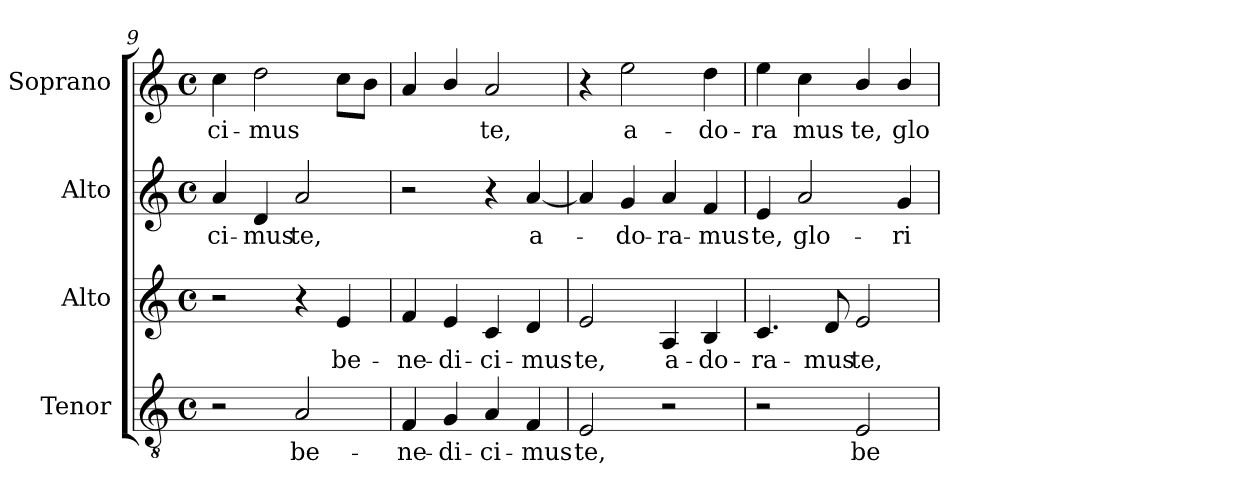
**kern	**text	**kern	**text	**kern	**text	**kern	**text
*part4	*part4	*part3	*part3	*part2	*part2	*part1	*part1
*staff4	*staff4	*staff3	*staff3	*staff2	*staff2	*staff1	*staff1
*I"Tenor	*	*I"Alto	*	*I"Alto	*	*I"Soprano	*
*I'T.	*	*I'A.	*	*I'A.	*	*I'S.	*
*clefGv2	*	*clefG2	*	*clefG2	*	*clefG2	*
*ITrd7c12	*	*	*	*	*	*	*
*k[]	*	*k[]	*	*k[]	*	*k[]	*
*C:	*	*C:	*	*C:	*	*C:	*
*M4/4	*	*M4/4	*	*M4/4	*	*M4/4	*
*met(c)	*	*met(c)	*	*met(c)	*	*met(c)	*
=9	=9	=9	=9	=9	=9	=9	=9
!	!	!	!	!	!LO:LY:b:color=#000000	!	!
!	!	!	!	!	!	!	!LO:LY:b:color=#000000
2r	.	2r	.	4ai/	-ci-	4cci\	-ci-
!	!	!	!	!	!LO:LY:b:color=#000000	!	!
!	!	!	!	!	!	!	!LO:LY:b:color=#000000
.	.	.	.	4di/	-mus	2ddi\	-mus
!	!LO:LY:b:color=#000000	!	!	!	!	!	!
!	!	!	!	!	!LO:LY:b:color=#000000	!	!
2AAi/	be-	4r	.	2ai/	te,	.	.
!	!	!	!LO:LY:b:color=#000000	!	!	!	!
.	.	4ei/	be-	.	.	8cci\L	.
.	.	.	.	.	.	8bi\J	.
=10	=10	=10	=10	=10	=10	=10	=10
!	!LO:LY:b:color=#000000	!	!	!	!	!	!
!	!	!	!LO:LY:b:color=#000000	!	!	!	!
4FFi/	-ne-	4fi/	-ne-	2r	.	4ai/	.
!	!LO:LY:b:color=#000000	!	!	!	!	!	!
!	!	!	!LO:LY:b:color=#000000	!	!	!	!
4GGi/	-di-	4ei/	-di-	.	.	4bi/	.
!	!LO:LY:b:color=#000000	!	!	!	!	!	!
!	!	!	!LO:LY:b:color=#000000	!	!	!	!
!	!	!	!	!	!	!	!LO:LY:b:color=#000000
4AAi/	-ci-	4ci/	-ci-	4r	.	2ai/	te,
!	!LO:LY:b:color=#000000	!	!	!	!	!	!
!	!	!	!LO:LY:b:color=#000000	!	!	!	!
!	!	!	!	!	!LO:LY:b:color=#000000	!	!
4FFi/	-mus	4di/	-mus	[4ai/	a-	.	.
=11	=11	=11	=11	=11	=11	=11	=11
!	!LO:LY:b:color=#000000	!	!	!	!	!	!
!	!	!	!LO:LY:b:color=#000000	!	!	!	!
2EEi/	te,	2ei/	te,	4ai/]	.	4r	.
!	!	!	!	!	!LO:LY:b:color=#000000	!	!
!	!	!	!	!	!	!	!LO:LY:b:color=#000000
.	.	.	.	4gi/	-do-	2eei\	a-
!	!	!	!LO:LY:b:color=#000000	!	!	!	!
!	!	!	!	!	!LO:LY:b:color=#000000	!	!
2r	.	4Ai/	a-	4ai/	-ra-	.	.
!	!	!	!LO:LY:b:color=#000000	!	!	!	!
!	!	!	!	!	!LO:LY:b:color=#000000	!	!
!	!	!	!	!	!	!	!LO:LY:b:color=#000000
.	.	4Bi/	-do-	4fi/	-mus	4ddi\	-do-
=12	=12	=12	=12	=12	=12	=12	=12
!	!	!	!LO:LY:b:color=#000000	!	!	!	!
!	!	!	!	!	!LO:LY:b:color=#000000	!	!
!	!	!	!	!	!	!	!LO:LY:b:color=#000000
2r	.	4.ci/	-ra-	4ei/	te,	4eei\	-ra
!	!	!	!	!	!LO:LY:b:color=#000000	!	!
!	!	!	!	!	!	!	!LO:LY:b:color=#000000
.	.	.	.	2ai/	glo-	4cci\	mus
!	!	!	!LO:LY:b:color=#000000	!	!	!	!
.	.	8di/	-mus	.	.	.	.
!	!LO:LY:b:color=#000000	!	!	!	!	!	!
!	!	!	!LO:LY:b:color=#000000	!	!	!	!
!	!	!	!	!	!	!	!LO:LY:b:color=#000000
2EEi/	be-	2ei/	te,	.	.	4bi/	te,
!	!	!	!	!	!LO:LY:b:color=#000000	!	!
!	!	!	!	!	!	!	!LO:LY:b:color=#000000
.	.	.	.	4gi/	-ri-	4bi/	glo-
=	=	=	=	=	=	=	=
*-	*-	*-	*-	*-	*-	*-	*-
